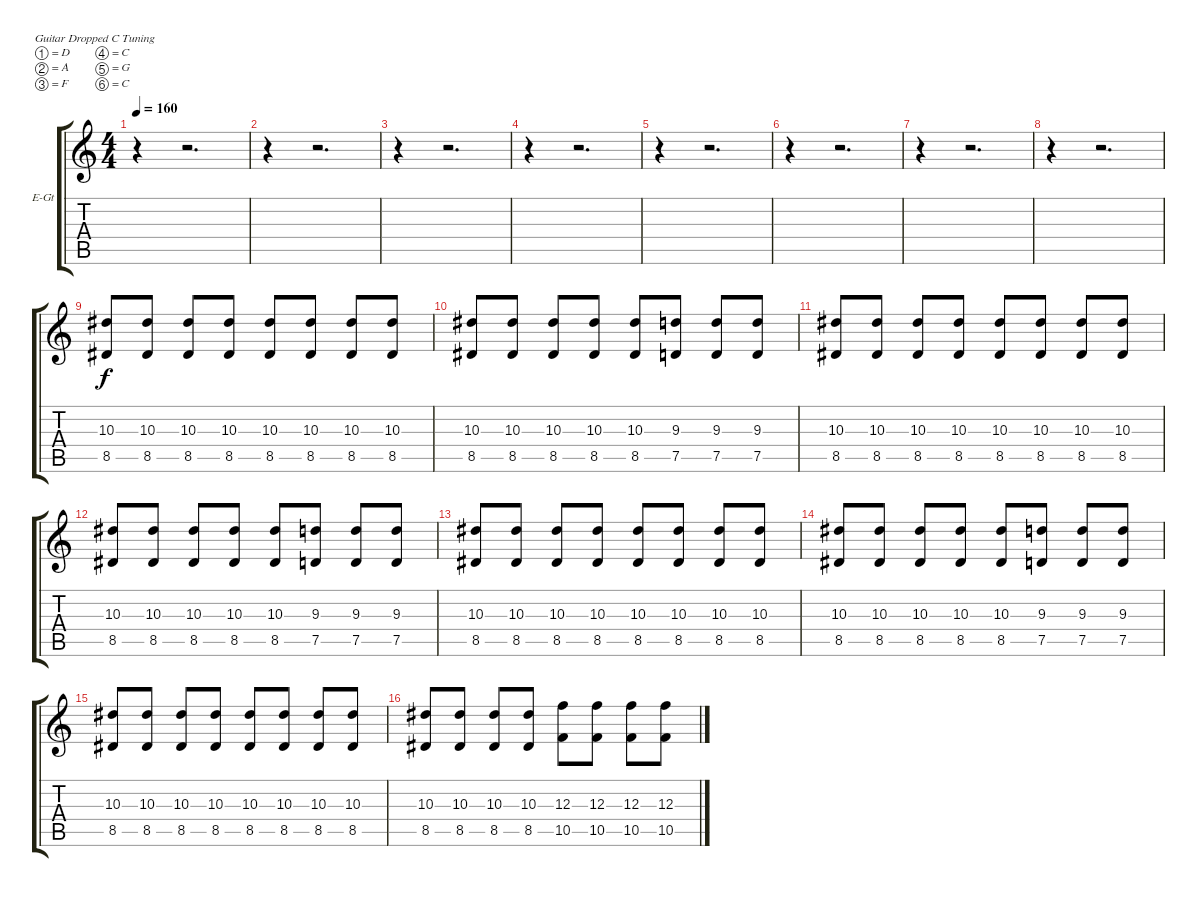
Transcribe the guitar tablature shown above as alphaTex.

\bracketExtendMode groupsimilarinstruments
\firstSystemTrackNameOrientation horizontal
\otherSystemsTrackNameOrientation horizontal
\track ("Track 2" "E-Gt") {instrument distortionguitar}
\staff {score tabs}
\tuning (D4 A3 F3 C3 G2 C2)
\ts (4 4)
\tempo 160
\clef g2
\ks c
r.4{dy f} r.2{d} |
r.4 r.2{d} |
r.4 r.2{d} |
r.4 r.2{d} |
r.4 r.2{d} |
r.4 r.2{d} |
r.4 r.2{d} |
r.4 r.2{d} |
(10.3 8.5).8 (10.3 8.5).8 (10.3 8.5).8 (10.3 8.5).8 (10.3 8.5).8 (10.3 8.5).8 (10.3 8.5).8 (10.3 8.5).8 |
(10.3 8.5).8 (10.3 8.5).8 (10.3 8.5).8 (10.3 8.5).8 (10.3 8.5).8 (9.3 7.5).8 (9.3 7.5).8 (9.3 7.5).8 |
(10.3 8.5).8 (10.3 8.5).8 (10.3 8.5).8 (10.3 8.5).8 (10.3 8.5).8 (10.3 8.5).8 (10.3 8.5).8 (10.3 8.5).8 |
(10.3 8.5).8 (10.3 8.5).8 (10.3 8.5).8 (10.3 8.5).8 (10.3 8.5).8 (9.3 7.5).8 (9.3 7.5).8 (9.3 7.5).8 |
(10.3 8.5).8 (10.3 8.5).8 (10.3 8.5).8 (10.3 8.5).8 (10.3 8.5).8 (10.3 8.5).8 (10.3 8.5).8 (10.3 8.5).8 |
(10.3 8.5).8 (10.3 8.5).8 (10.3 8.5).8 (10.3 8.5).8 (10.3 8.5).8 (9.3 7.5).8 (9.3 7.5).8 (9.3 7.5).8 |
(10.3 8.5).8 (10.3 8.5).8 (10.3 8.5).8 (10.3 8.5).8 (10.3 8.5).8 (10.3 8.5).8 (10.3 8.5).8 (10.3 8.5).8 |
(10.3 8.5).8 (10.3 8.5).8 (10.3 8.5).8 (10.3 8.5).8 (12.3 10.5).8 (12.3 10.5).8 (12.3 10.5).8 (12.3 10.5).8
